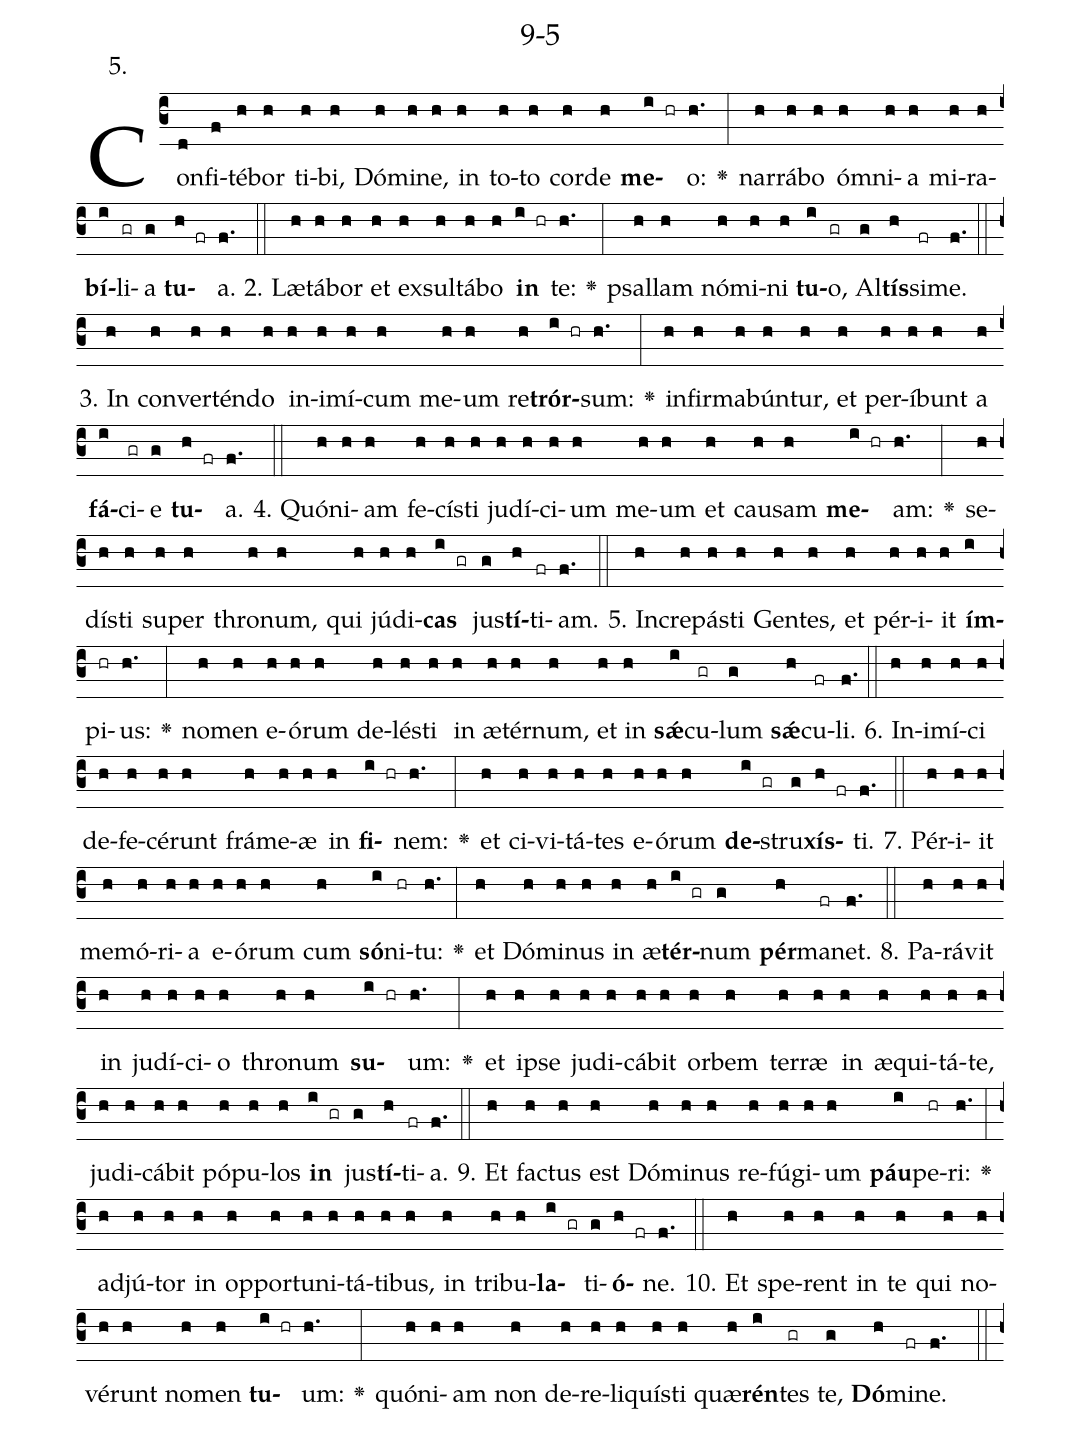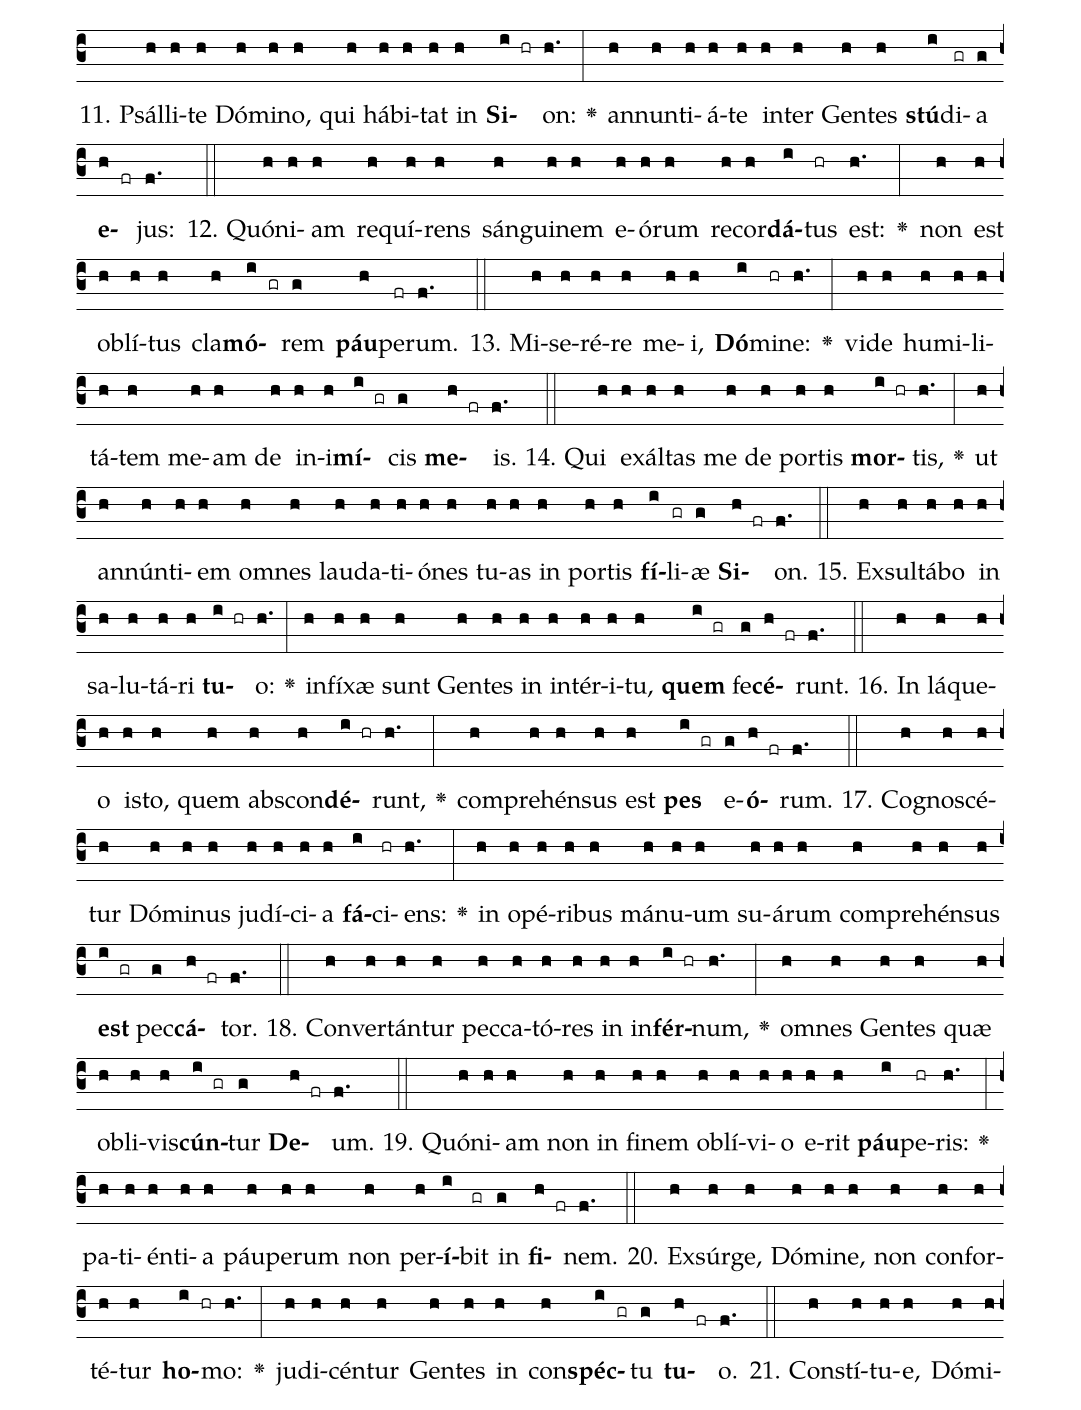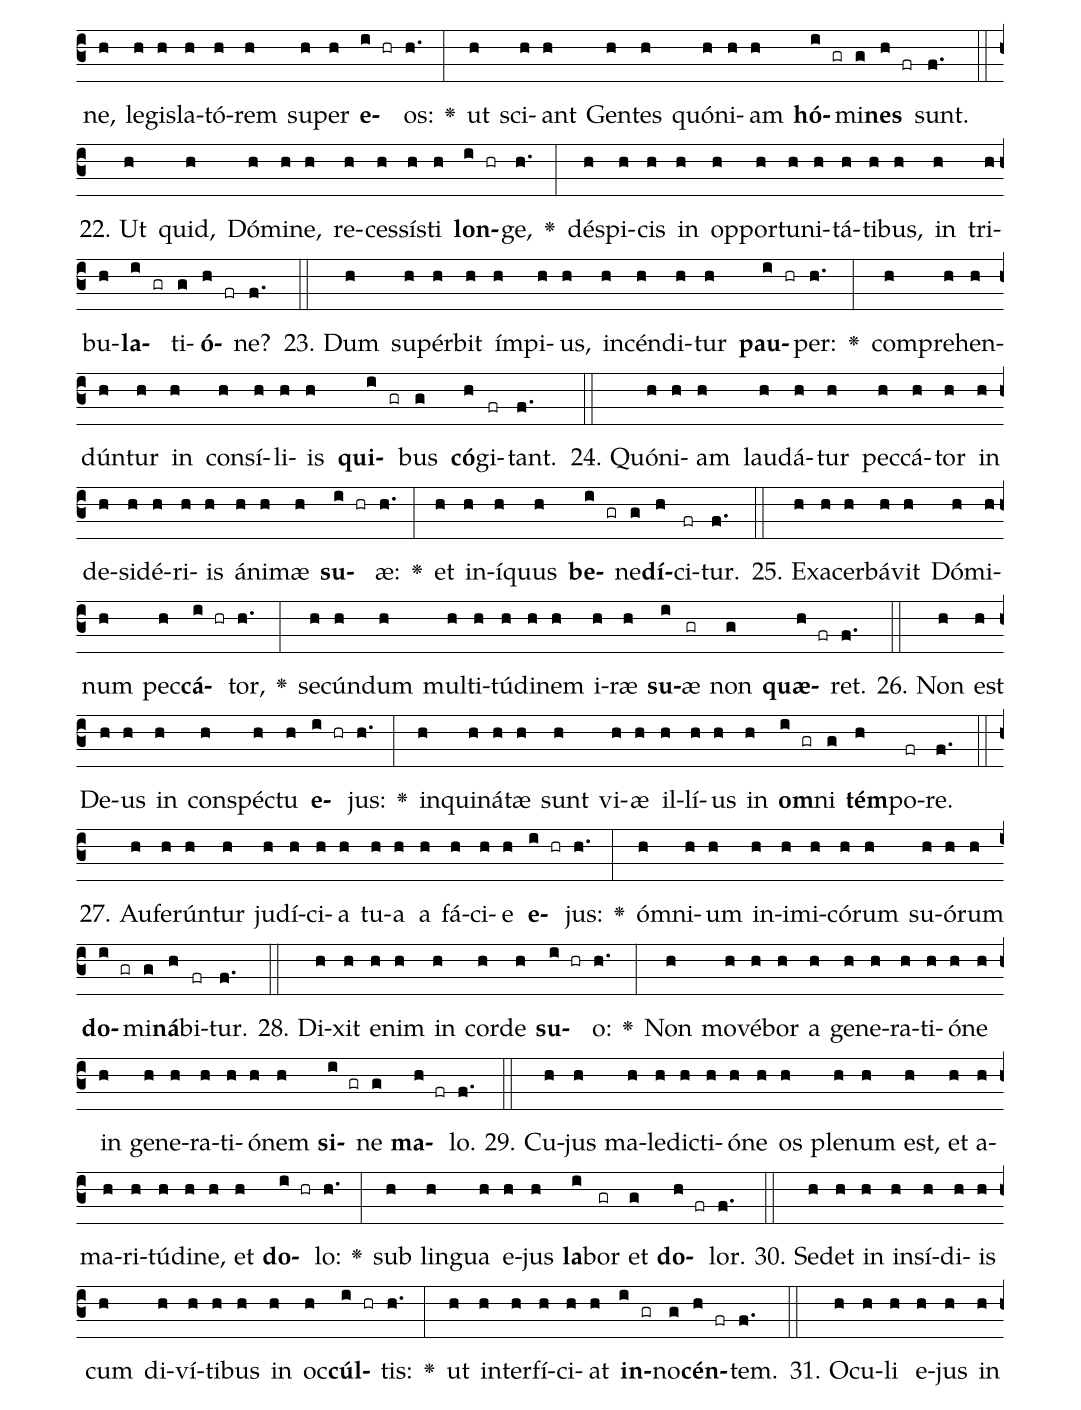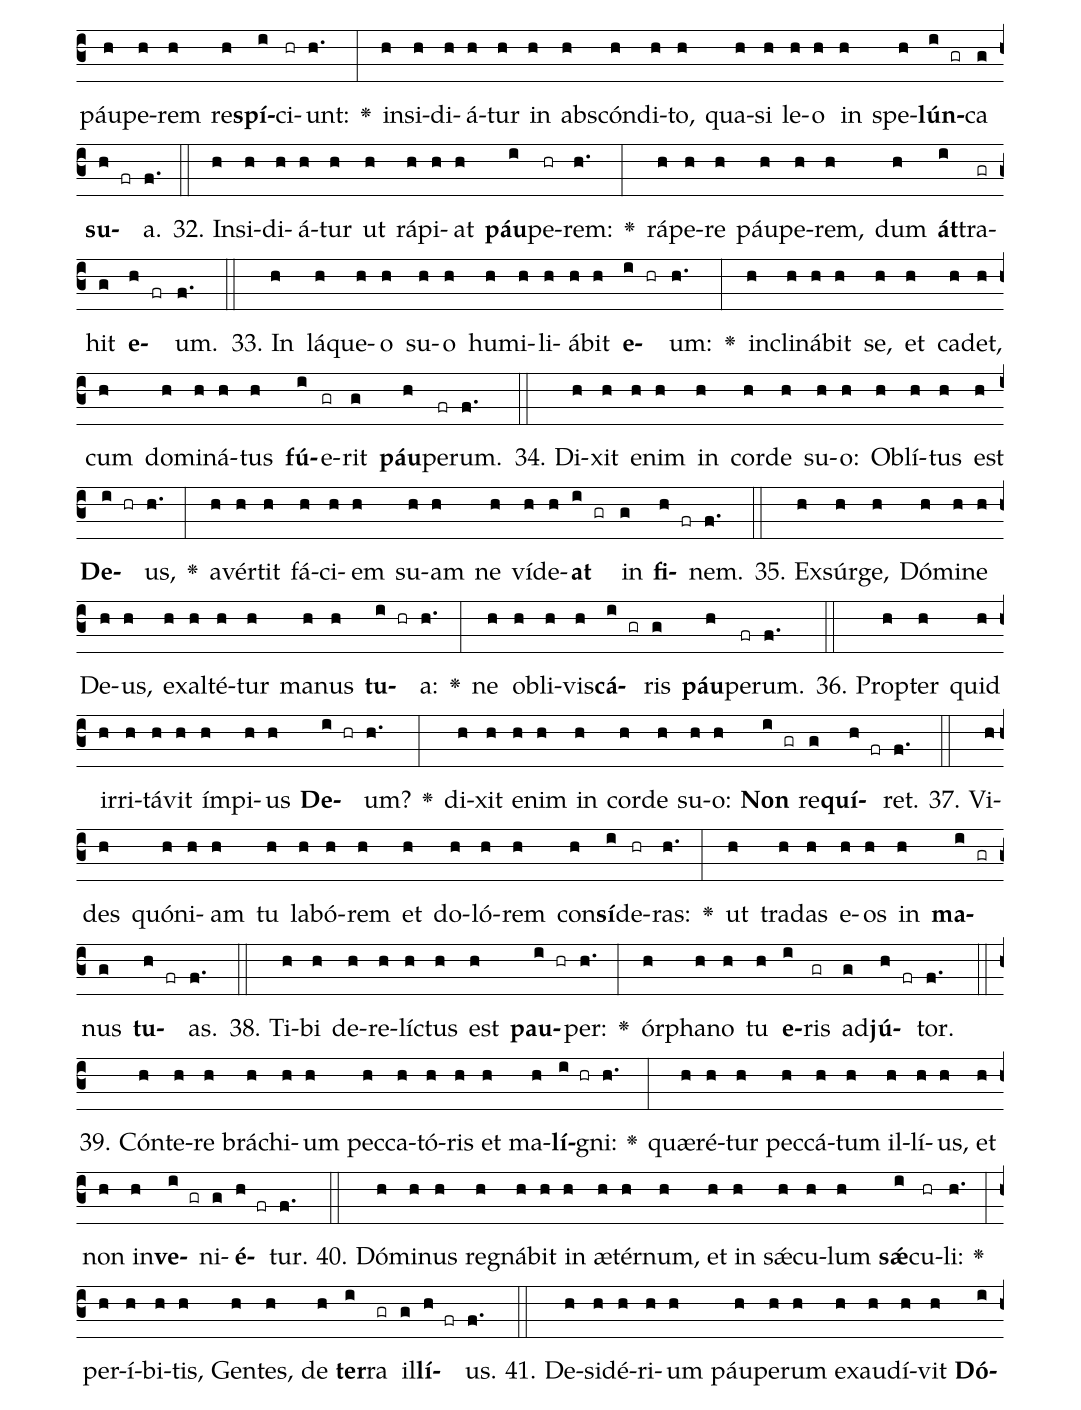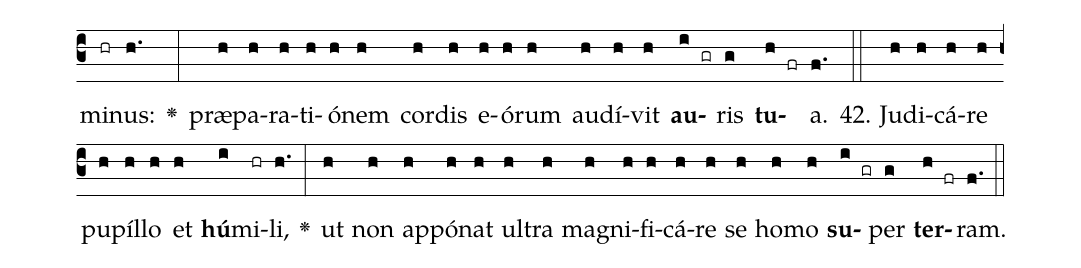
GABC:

name: 9-5;
annotation: 5.;
%%
(c3)Con(d)fi(f)té(h)bor(h) ti(h)bi,(h) Dó(h)mi(h)ne,(h) in(h) to(h)to(h) cor(h)de(h) <b>me</b>(i hr)o:(h.) <v>\greheightstar</v>(:) nar(h)rá(h)bo(h) óm(h)ni(h)a(h) mi(h)ra(h)<b>bí</b>(i)li(gr)a(g) <b>tu</b>(h fr)a.(f.) (::)
2. Læ(h)tá(h)bor(h) et(h) ex(h)sul(h)tá(h)bo(h) <b>in</b>(i hr) te:(h.) <v>\greheightstar</v>(:) psal(h)lam(h) nó(h)mi(h)ni(h) <b>tu</b>(i)o,(gr) Al(g)<b>tís</b>(h)si(fr)me.(f.) (::)
3. In(h) con(h)ver(h)tén(h)do(h) in(h)i(h)mí(h)cum(h) me(h)um(h) re(h)<b>trór</b>(i hr)sum:(h.) <v>\greheightstar</v>(:) in(h)fir(h)ma(h)bún(h)tur,(h) et(h) per(h)í(h)bunt(h) a(h) <b>fá</b>(i)ci(gr)e(g) <b>tu</b>(h fr)a.(f.) (::)
4. Quón(h)i(h)am(h) fe(h)cís(h)ti(h) ju(h)dí(h)ci(h)um(h) me(h)um(h) et(h) cau(h)sam(h) <b>me</b>(i hr)am:(h.) <v>\greheightstar</v>(:) se(h)dís(h)ti(h) su(h)per(h) thro(h)num,(h) qui(h) jú(h)di(h)<b>cas</b>(i gr) jus(g)<b>tí</b>(h)ti(fr)am.(f.) (::)
5. In(h)cre(h)pás(h)ti(h) Gen(h)tes,(h) et(h) pér(h)i(h)it(h) <b>ím</b>(i)pi(hr)us:(h.) <v>\greheightstar</v>(:) no(h)men(h) e(h)ó(h)rum(h) de(h)lés(h)ti(h) in(h) æ(h)tér(h)num,(h) et(h) in(h) <b>sǽ</b>(i)cu(gr)lum(g) <b>sǽ</b>(h)cu(fr)li.(f.) (::)
6. In(h)i(h)mí(h)ci(h) de(h)fe(h)cé(h)runt(h) frá(h)me(h)æ(h) in(h) <b>fi</b>(i hr)nem:(h.) <v>\greheightstar</v>(:) et(h) ci(h)vi(h)tá(h)tes(h) e(h)ó(h)rum(h) <b>de</b>(i gr)stru(g)<b>xís</b>(h fr)ti.(f.) (::)
7. Pér(h)i(h)it(h) me(h)mó(h)ri(h)a(h) e(h)ó(h)rum(h) cum(h) <b>só</b>(i)ni(hr)tu:(h.) <v>\greheightstar</v>(:) et(h) Dó(h)mi(h)nus(h) in(h) æ(h)<b>tér</b>(i gr)num(g) <b>pér</b>(h)ma(fr)net.(f.) (::)
8. Pa(h)rá(h)vit(h) in(h) ju(h)dí(h)ci(h)o(h) thro(h)num(h) <b>su</b>(i hr)um:(h.) <v>\greheightstar</v>(:) et(h) ip(h)se(h) ju(h)di(h)cá(h)bit(h) or(h)bem(h) ter(h)ræ(h) in(h) æ(h)qui(h)tá(h)te,(h) ju(h)di(h)cá(h)bit(h) pó(h)pu(h)los(h) <b>in</b>(i gr) jus(g)<b>tí</b>(h)ti(fr)a.(f.) (::)
9. Et(h) fac(h)tus(h) est(h) Dó(h)mi(h)nus(h) re(h)fú(h)gi(h)um(h) <b>páu</b>(i)pe(hr)ri:(h.) <v>\greheightstar</v>(:) ad(h)jú(h)tor(h) in(h) op(h)por(h)tu(h)ni(h)tá(h)ti(h)bus,(h) in(h) tri(h)bu(h)<b>la</b>(i gr)ti(g)<b>ó</b>(h fr)ne.(f.) (::)
10. Et(h) spe(h)rent(h) in(h) te(h) qui(h) no(h)vé(h)runt(h) no(h)men(h) <b>tu</b>(i hr)um:(h.) <v>\greheightstar</v>(:) quón(h)i(h)am(h) non(h) de(h)re(h)li(h)quís(h)ti(h) quæ(h)<b>rén</b>(i)tes(gr) te,(g) <b>Dó</b>(h)mi(fr)ne.(f.) (::)
11. Psál(h)li(h)te(h) Dó(h)mi(h)no,(h) qui(h) há(h)bi(h)tat(h) in(h) <b>Si</b>(i hr)on:(h.) <v>\greheightstar</v>(:) an(h)nun(h)ti(h)á(h)te(h) in(h)ter(h) Gen(h)tes(h) <b>stú</b>(i)di(gr)a(g) <b>e</b>(h fr)jus:(f.) (::)
12. Quón(h)i(h)am(h) re(h)quí(h)rens(h) sán(h)gui(h)nem(h) e(h)ó(h)rum(h) re(h)cor(h)<b>dá</b>(i)tus(hr) est:(h.) <v>\greheightstar</v>(:) non(h) est(h) ob(h)lí(h)tus(h) cla(h)<b>mó</b>(i gr)rem(g) <b>páu</b>(h)pe(fr)rum.(f.) (::)
13. Mi(h)se(h)ré(h)re(h) me(h)i,(h) <b>Dó</b>(i)mi(hr)ne:(h.) <v>\greheightstar</v>(:) vi(h)de(h) hu(h)mi(h)li(h)tá(h)tem(h) me(h)am(h) de(h) in(h)i(h)<b>mí</b>(i gr)cis(g) <b>me</b>(h fr)is.(f.) (::)
14. Qui(h) ex(h)ál(h)tas(h) me(h) de(h) por(h)tis(h) <b>mor</b>(i hr)tis,(h.) <v>\greheightstar</v>(:) ut(h) an(h)nún(h)ti(h)em(h) om(h)nes(h) lau(h)da(h)ti(h)ó(h)nes(h) tu(h)as(h) in(h) por(h)tis(h) <b>fí</b>(i)li(gr)æ(g) <b>Si</b>(h fr)on.(f.) (::)
15. Ex(h)sul(h)tá(h)bo(h) in(h) sa(h)lu(h)tá(h)ri(h) <b>tu</b>(i hr)o:(h.) <v>\greheightstar</v>(:) in(h)fí(h)xæ(h) sunt(h) Gen(h)tes(h) in(h) in(h)tér(h)i(h)tu,(h) <b>quem</b>(i gr) fe(g)<b>cé</b>(h fr)runt.(f.) (::)
16. In(h) lá(h)que(h)o(h) is(h)to,(h) quem(h) abs(h)con(h)<b>dé</b>(i hr)runt,(h.) <v>\greheightstar</v>(:) com(h)pre(h)hén(h)sus(h) est(h) <b>pes</b>(i gr) e(g)<b>ó</b>(h fr)rum.(f.) (::)
17. Co(h)gno(h)scé(h)tur(h) Dó(h)mi(h)nus(h) ju(h)dí(h)ci(h)a(h) <b>fá</b>(i)ci(hr)ens:(h.) <v>\greheightstar</v>(:) in(h) o(h)pé(h)ri(h)bus(h) má(h)nu(h)um(h) su(h)á(h)rum(h) com(h)pre(h)hén(h)sus(h) <b>est</b>(i gr) pec(g)<b>cá</b>(h fr)tor.(f.) (::)
18. Con(h)ver(h)tán(h)tur(h) pec(h)ca(h)tó(h)res(h) in(h) in(h)<b>fér</b>(i hr)num,(h.) <v>\greheightstar</v>(:) om(h)nes(h) Gen(h)tes(h) quæ(h) ob(h)li(h)vis(h)<b>cún</b>(i gr)tur(g) <b>De</b>(h fr)um.(f.) (::)
19. Quón(h)i(h)am(h) non(h) in(h) fi(h)nem(h) ob(h)lí(h)vi(h)o(h) e(h)rit(h) <b>páu</b>(i)pe(hr)ris:(h.) <v>\greheightstar</v>(:) pa(h)ti(h)én(h)ti(h)a(h) páu(h)pe(h)rum(h) non(h) per(h)<b>í</b>(i)bit(gr) in(g) <b>fi</b>(h fr)nem.(f.) (::)
20. Ex(h)súr(h)ge,(h) Dó(h)mi(h)ne,(h) non(h) con(h)for(h)té(h)tur(h) <b>ho</b>(i hr)mo:(h.) <v>\greheightstar</v>(:) ju(h)di(h)cén(h)tur(h) Gen(h)tes(h) in(h) con(h)<b>spéc</b>(i gr)tu(g) <b>tu</b>(h fr)o.(f.) (::)
21. Con(h)stí(h)tu(h)e,(h) Dó(h)mi(h)ne,(h) le(h)gis(h)la(h)tó(h)rem(h) su(h)per(h) <b>e</b>(i hr)os:(h.) <v>\greheightstar</v>(:) ut(h) sci(h)ant(h) Gen(h)tes(h) quón(h)i(h)am(h) <b>hó</b>(i gr)mi(g)<b>nes</b>(h fr) sunt.(f.) (::)
22. Ut(h) quid,(h) Dó(h)mi(h)ne,(h) re(h)ces(h)sís(h)ti(h) <b>lon</b>(i hr)ge,(h.) <v>\greheightstar</v>(:) dé(h)spi(h)cis(h) in(h) op(h)por(h)tu(h)ni(h)tá(h)ti(h)bus,(h) in(h) tri(h)bu(h)<b>la</b>(i gr)ti(g)<b>ó</b>(h fr)ne?(f.) (::)
23. Dum(h) su(h)pér(h)bit(h) ím(h)pi(h)us,(h) in(h)cén(h)di(h)tur(h) <b>pau</b>(i hr)per:(h.) <v>\greheightstar</v>(:) com(h)pre(h)hen(h)dún(h)tur(h) in(h) con(h)sí(h)li(h)is(h) <b>qui</b>(i gr)bus(g) <b>có</b>(h)gi(fr)tant.(f.) (::)
24. Quón(h)i(h)am(h) lau(h)dá(h)tur(h) pec(h)cá(h)tor(h) in(h) de(h)si(h)dé(h)ri(h)is(h) á(h)ni(h)mæ(h) <b>su</b>(i hr)æ:(h.) <v>\greheightstar</v>(:) et(h) in(h)í(h)quus(h) <b>be</b>(i gr)ne(g)<b>dí</b>(h)ci(fr)tur.(f.) (::)
25. Ex(h)a(h)cer(h)bá(h)vit(h) Dó(h)mi(h)num(h) pec(h)<b>cá</b>(i hr)tor,(h.) <v>\greheightstar</v>(:) se(h)cún(h)dum(h) mul(h)ti(h)tú(h)di(h)nem(h) i(h)ræ(h) <b>su</b>(i)æ(gr) non(g) <b>quæ</b>(h fr)ret.(f.) (::)
26. Non(h) est(h) De(h)us(h) in(h) con(h)spéc(h)tu(h) <b>e</b>(i hr)jus:(h.) <v>\greheightstar</v>(:) in(h)qui(h)ná(h)tæ(h) sunt(h) vi(h)æ(h) il(h)lí(h)us(h) in(h) <b>om</b>(i gr)ni(g) <b>tém</b>(h)po(fr)re.(f.) (::)
27. Au(h)fe(h)rún(h)tur(h) ju(h)dí(h)ci(h)a(h) tu(h)a(h) a(h) fá(h)ci(h)e(h) <b>e</b>(i hr)jus:(h.) <v>\greheightstar</v>(:) óm(h)ni(h)um(h) in(h)i(h)mi(h)có(h)rum(h) su(h)ó(h)rum(h) <b>do</b>(i gr)mi(g)<b>ná</b>(h)bi(fr)tur.(f.) (::)
28. Di(h)xit(h) e(h)nim(h) in(h) cor(h)de(h) <b>su</b>(i hr)o:(h.) <v>\greheightstar</v>(:) Non(h) mo(h)vé(h)bor(h) a(h) ge(h)ne(h)ra(h)ti(h)ó(h)ne(h) in(h) ge(h)ne(h)ra(h)ti(h)ó(h)nem(h) <b>si</b>(i gr)ne(g) <b>ma</b>(h fr)lo.(f.) (::)
29. Cu(h)jus(h) ma(h)le(h)dic(h)ti(h)ó(h)ne(h) os(h) ple(h)num(h) est,(h) et(h) a(h)ma(h)ri(h)tú(h)di(h)ne,(h) et(h) <b>do</b>(i hr)lo:(h.) <v>\greheightstar</v>(:) sub(h) lin(h)gua(h) e(h)jus(h) <b>la</b>(i)bor(gr) et(g) <b>do</b>(h fr)lor.(f.) (::)
30. Se(h)det(h) in(h) in(h)sí(h)di(h)is(h) cum(h) di(h)ví(h)ti(h)bus(h) in(h) oc(h)<b>cúl</b>(i hr)tis:(h.) <v>\greheightstar</v>(:) ut(h) in(h)ter(h)fí(h)ci(h)at(h) <b>in</b>(i gr)no(g)<b>cén</b>(h fr)tem.(f.) (::)
31. O(h)cu(h)li(h) e(h)jus(h) in(h) páu(h)pe(h)rem(h) re(h)<b>spí</b>(i)ci(hr)unt:(h.) <v>\greheightstar</v>(:) in(h)si(h)di(h)á(h)tur(h) in(h) abs(h)cón(h)di(h)to,(h) qua(h)si(h) le(h)o(h) in(h) spe(h)<b>lún</b>(i gr)ca(g) <b>su</b>(h fr)a.(f.) (::)
32. In(h)si(h)di(h)á(h)tur(h) ut(h) rá(h)pi(h)at(h) <b>páu</b>(i)pe(hr)rem:(h.) <v>\greheightstar</v>(:) rá(h)pe(h)re(h) páu(h)pe(h)rem,(h) dum(h) <b>át</b>(i)tra(gr)hit(g) <b>e</b>(h fr)um.(f.) (::)
33. In(h) lá(h)que(h)o(h) su(h)o(h) hu(h)mi(h)li(h)á(h)bit(h) <b>e</b>(i hr)um:(h.) <v>\greheightstar</v>(:) in(h)cli(h)ná(h)bit(h) se,(h) et(h) ca(h)det,(h) cum(h) do(h)mi(h)ná(h)tus(h) <b>fú</b>(i)e(gr)rit(g) <b>páu</b>(h)pe(fr)rum.(f.) (::)
34. Di(h)xit(h) e(h)nim(h) in(h) cor(h)de(h) su(h)o:(h) Ob(h)lí(h)tus(h) est(h) <b>De</b>(i hr)us,(h.) <v>\greheightstar</v>(:) a(h)vér(h)tit(h) fá(h)ci(h)em(h) su(h)am(h) ne(h) ví(h)de(h)<b>at</b>(i gr) in(g) <b>fi</b>(h fr)nem.(f.) (::)
35. Ex(h)súr(h)ge,(h) Dó(h)mi(h)ne(h) De(h)us,(h) ex(h)al(h)té(h)tur(h) ma(h)nus(h) <b>tu</b>(i hr)a:(h.) <v>\greheightstar</v>(:) ne(h) ob(h)li(h)vis(h)<b>cá</b>(i gr)ris(g) <b>páu</b>(h)pe(fr)rum.(f.) (::)
36. Prop(h)ter(h) quid(h) ir(h)ri(h)tá(h)vit(h) ím(h)pi(h)us(h) <b>De</b>(i hr)um?(h.) <v>\greheightstar</v>(:) di(h)xit(h) e(h)nim(h) in(h) cor(h)de(h) su(h)o:(h) <b>Non</b>(i gr) re(g)<b>quí</b>(h fr)ret.(f.) (::)
37. Vi(h)des(h) quón(h)i(h)am(h) tu(h) la(h)bó(h)rem(h) et(h) do(h)ló(h)rem(h) con(h)<b>sí</b>(i)de(hr)ras:(h.) <v>\greheightstar</v>(:) ut(h) tra(h)das(h) e(h)os(h) in(h) <b>ma</b>(i gr)nus(g) <b>tu</b>(h fr)as.(f.) (::)
38. Ti(h)bi(h) de(h)re(h)líc(h)tus(h) est(h) <b>pau</b>(i hr)per:(h.) <v>\greheightstar</v>(:) ór(h)pha(h)no(h) tu(h) <b>e</b>(i)ris(gr) ad(g)<b>jú</b>(h fr)tor.(f.) (::)
39. Cón(h)te(h)re(h) brá(h)chi(h)um(h) pec(h)ca(h)tó(h)ris(h) et(h) ma(h)<b>lí</b>(i hr)gni:(h.) <v>\greheightstar</v>(:) quæ(h)ré(h)tur(h) pec(h)cá(h)tum(h) il(h)lí(h)us,(h) et(h) non(h) in(h)<b>ve</b>(i gr)ni(g)<b>é</b>(h fr)tur.(f.) (::)
40. Dó(h)mi(h)nus(h) re(h)gná(h)bit(h) in(h) æ(h)tér(h)num,(h) et(h) in(h) sǽ(h)cu(h)lum(h) <b>sǽ</b>(i)cu(hr)li:(h.) <v>\greheightstar</v>(:) per(h)í(h)bi(h)tis,(h) Gen(h)tes,(h) de(h) <b>ter</b>(i)ra(gr) il(g)<b>lí</b>(h fr)us.(f.) (::)
41. De(h)si(h)dé(h)ri(h)um(h) páu(h)pe(h)rum(h) ex(h)au(h)dí(h)vit(h) <b>Dó</b>(i)mi(hr)nus:(h.) <v>\greheightstar</v>(:) præ(h)pa(h)ra(h)ti(h)ó(h)nem(h) cor(h)dis(h) e(h)ó(h)rum(h) au(h)dí(h)vit(h) <b>au</b>(i gr)ris(g) <b>tu</b>(h fr)a.(f.) (::)
42. Ju(h)di(h)cá(h)re(h) pu(h)píl(h)lo(h) et(h) <b>hú</b>(i)mi(hr)li,(h.) <v>\greheightstar</v>(:) ut(h) non(h) ap(h)pó(h)nat(h) ul(h)tra(h) ma(h)gni(h)fi(h)cá(h)re(h) se(h) ho(h)mo(h) <b>su</b>(i gr)per(g) <b>ter</b>(h fr)ram.(f.) (::)
